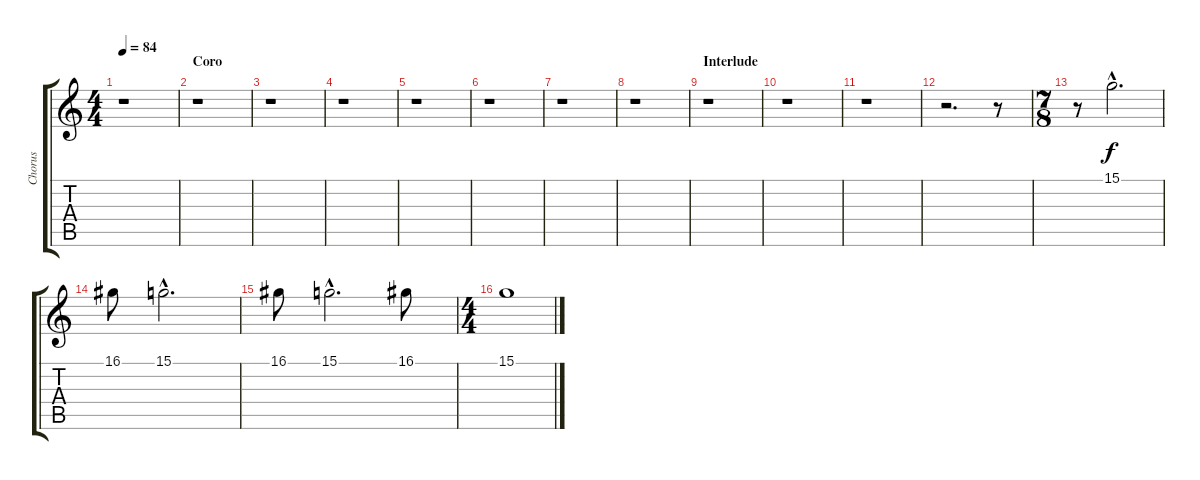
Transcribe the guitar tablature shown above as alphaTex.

\track ("Chorus" "Chorus") {instrument choiraahs}
\staff {score tabs}
\tuning (E4 B3 G3 D3 A2 E2) {hide}
\ts (4 4)
\tempo 84
\clef g2
\ks c
r.1{dy f} |
\section ("" "Coro")
r.1 |
r.1 |
r.1 |
r.1 |
r.1 |
r.1 |
r.1 |
\section ("" "Interlude")
r.1 |
r.1 |
r.1 |
r.2{d} r.8 |
\ts (7 8)
r.8 15.1{hac}.2{d} |
16.1.8 15.1{hac}.2{d} |
16.1.8 15.1{hac}.2{d} 16.1.8 |
\ts (4 4)
15.1.1
